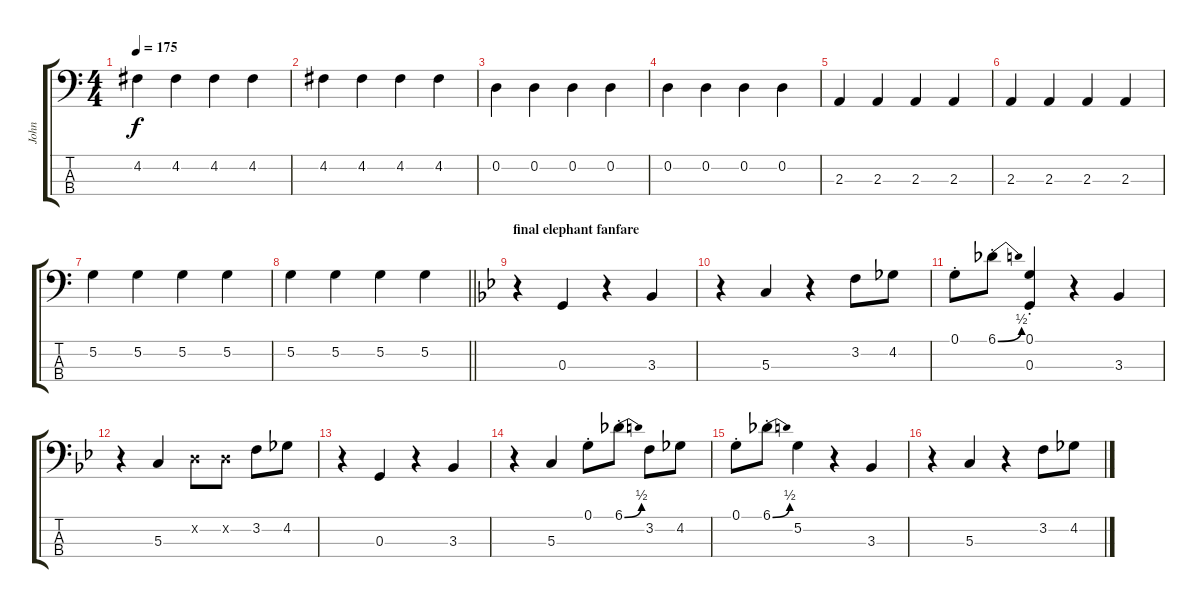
\track ("John" "John") {instrument electricbassfinger}
\staff {score tabs}
\tuning (G2 D2 G1 D1) {hide}
\ts (4 4)
\tempo 175
\clef f4
\ks c
4.2.4{dy f} 4.2.4 4.2.4 4.2.4 |
4.2.4 4.2.4 4.2.4 4.2.4 |
0.2.4 0.2.4 0.2.4 0.2.4 |
0.2.4 0.2.4 0.2.4 0.2.4 |
2.3.4 2.3.4 2.3.4 2.3.4 |
2.3.4 2.3.4 2.3.4 2.3.4 |
5.2.4 5.2.4 5.2.4 5.2.4 |
\barLineRight lightlight
5.2.4 5.2.4 5.2.4 5.2.4 |
\section ("" "final elephant fanfare")
\ks gminor
r.4{volume 15 instrument electricbassfinger} 0.3.4 r.4 3.3.4 |
r.4 5.3.4 r.4 3.2.8 4.2.8 |
0.1{st}.8 6.1{be (bend 0 0 60 2) st}.8 (0.1{st} 0.3).4 r.4 3.3.4 |
r.4 5.3.4 0.2{x}.8 0.2{x}.8 3.2.8 4.2.8 |
r.4 0.3.4 r.4 3.3.4 |
r.4 5.3.4 0.1{st}.8 6.1{be (bend 0 0 60 2) st}.8 3.2.8 4.2.8 |
0.1{st}.8 6.1{be (bend 0 0 60 2) st}.8 5.2.4 r.4 3.3.4 |
r.4 5.3.4 r.4 3.2.8 4.2.8
